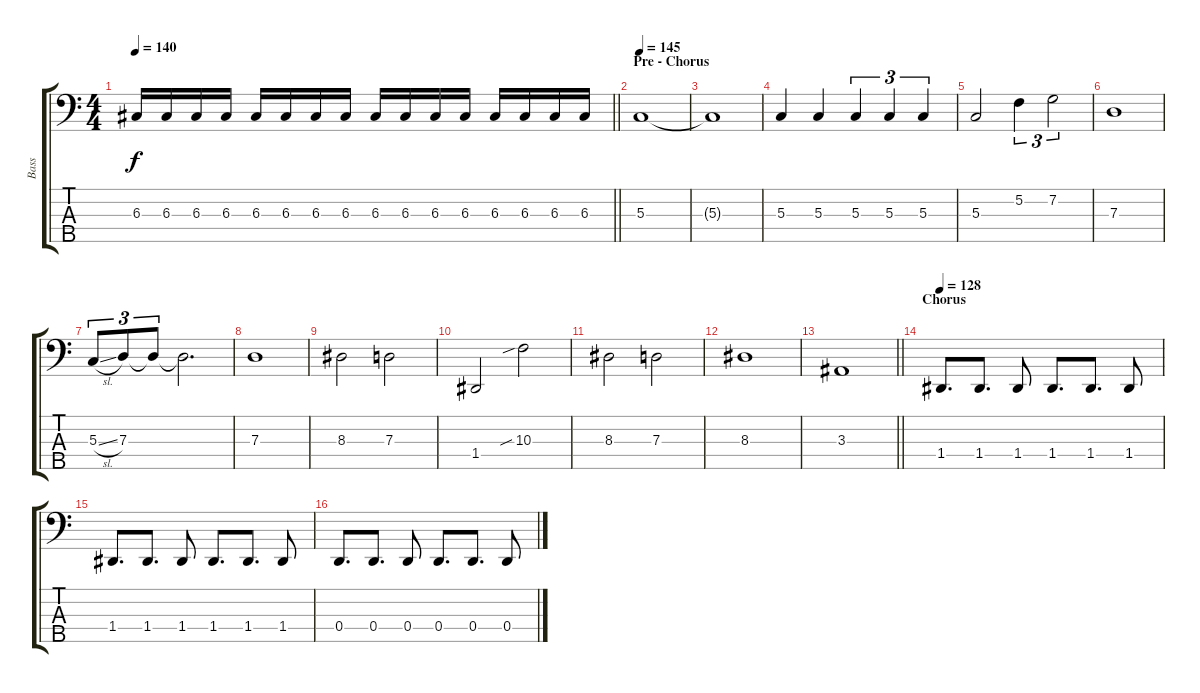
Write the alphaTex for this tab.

\track ("Bass" "Bass") {instrument electricbasspick}
\staff {score tabs}
\tuning (F2 C2 G1 D1 A0) {hide}
\ts (4 4)
\tempo 140
\clef f4
\barLineRight lightlight
\ks c
6.3.16{dy f} 6.3.16 6.3.16 6.3.16 6.3.16 6.3.16 6.3.16 6.3.16 6.3.16 6.3.16 6.3.16 6.3.16 6.3.16 6.3.16 6.3.16 6.3.16 |
\section ("" "Pre - Chorus")
\tempo 145
5.3.1 |
5.3{t}.1 |
5.3.4 5.3.4 5.3.4{tu (3 2)} 5.3.4{tu (3 2)} 5.3.4{tu (3 2)} |
5.3.2 5.2.4{tu (3 2)} 7.2.2{tu (3 2)} |
7.3.1 |
5.3{sl}.8{tu (3 2)} 7.3.8{tu (3 2)} 7.3{t}.8{tu (3 2)} 7.3{t}.2{d} |
7.3.1 |
8.3.2 7.3.2 |
1.4.2 10.3{sib}.2 |
8.3.2 7.3.2 |
8.3.1 |
\barLineRight lightlight
3.3.1 |
\section ("" "Chorus")
\tempo 128
1.4.8{d} 1.4.8{d} 1.4.8 1.4.8{d} 1.4.8{d} 1.4.8 |
1.4.8{d} 1.4.8{d} 1.4.8 1.4.8{d} 1.4.8{d} 1.4.8 |
0.4.8{d} 0.4.8{d} 0.4.8 0.4.8{d} 0.4.8{d} 0.4.8
